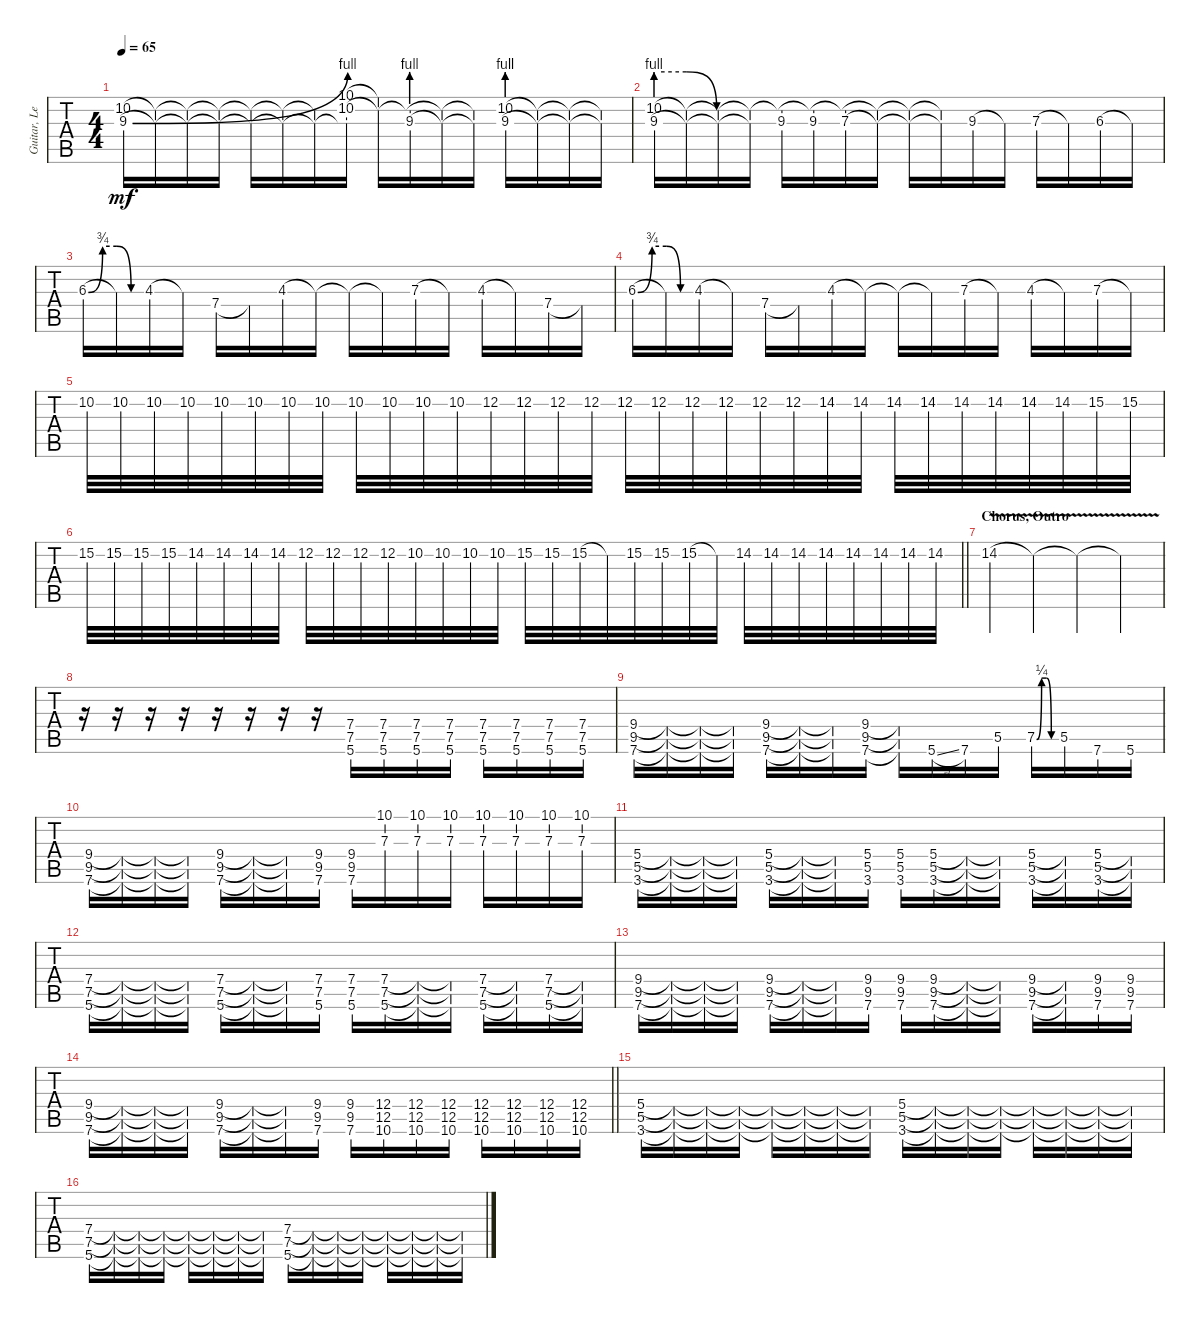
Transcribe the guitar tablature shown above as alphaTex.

\track ("Guitar, Lead" "Guitar, Le") {instrument overdrivenguitar}
\staff {tabs}
\tuning (E4 B3 G3 D3 A2 E2) {hide}
\ts (4 4)
\tempo 65
\clef g2
\ks c
(10.2 9.3{be (bend 0 0 60 4)}).16{dy mf} (10.2{t} 9.3{t}).16 (10.2{t} 9.3{t}).16 (10.2{t} 9.3{t}).16 (10.2{t} 9.3{t}).16 (10.2{t} 9.3{t}).16 (10.2{t} 9.3{t}).16 (10.1 10.2 9.3{be (prebend 0 4 60 4) t}).16 (10.1{t} 10.2{t}).16 (10.2{t} 9.3{be (prebend 0 4 60 4)}).16 (10.2{t} 9.3{t}).16 (10.2{t} 9.3{t}).16 (10.2 9.3{be (prebend 0 4 60 4)}).16 (10.2{t} 9.3{t}).16 (10.2{t} 9.3{t}).16 (10.2{t} 9.3{t}).16 |
(10.2 9.3{be (custom 0 4 15 4 30 0 60 0)}).16 (10.2{t} 9.3{t}).16 (10.2{t} 9.3{t}).16 (10.2{t} 9.3{t}).16 (10.2{t} 9.3).16 (10.2{t} 9.3).16 (10.2{t} 7.3).16 (10.2{t} 7.3{t}).16 (10.2{t} 7.3{t}).16 (10.2{t} 7.3{t}).16 9.3.16 9.3{t}.16 7.3.16 7.3{t}.16 6.3.16 6.3{t}.16 |
6.3{be (custom 0 0 15 3 30 3 45 0 60 0)}.16 6.3{t}.16 4.3.16 4.3{t}.16 7.4.16 7.4{t}.16 4.3.16 4.3{t}.16 4.3{t}.16 4.3{t}.16 7.3.16 7.3{t}.16 4.3.16 4.3{t}.16 7.4.16 7.4{t}.16 |
6.3{be (custom 0 0 15 3 30 3 45 0 60 0)}.16 6.3{t}.16 4.3.16 4.3{t}.16 7.4.16 7.4{t}.16 4.3.16 4.3{t}.16 4.3{t}.16 4.3{t}.16 7.3.16 7.3{t}.16 4.3.16 4.3{t}.16 7.3.16 7.3{t}.16 |
10.2.32 10.2.32 10.2.32 10.2.32 10.2.32 10.2.32 10.2.32 10.2.32 10.2.32 10.2.32 10.2.32 10.2.32 12.2.32 12.2.32 12.2.32 12.2.32 12.2.32 12.2.32 12.2.32 12.2.32 12.2.32 12.2.32 14.2.32 14.2.32 14.2.32 14.2.32 14.2.32 14.2.32 14.2.32 14.2.32 15.2.32 15.2.32 |
\barLineRight lightlight
15.2.32 15.2.32 15.2.32 15.2.32 14.2.32 14.2.32 14.2.32 14.2.32 12.2.32 12.2.32 12.2.32 12.2.32 10.2.32 10.2.32 10.2.32 10.2.32 15.2.32 15.2.32 15.2.32 15.2{t}.32 15.2.32 15.2.32 15.2.32 15.2{t}.32 14.2.32 14.2.32 14.2.32 14.2.32 14.2.32 14.2.32 14.2.32 14.2.32 |
\section ("" "Chorus, Outro")
14.2{v}.4 14.2{v t}.4 14.2{v t}.4 14.2{v t}.4 |
r.16 r.16 r.16 r.16 r.16 r.16 r.16 r.16 (7.4 7.5 5.6).16 (7.4 7.5 5.6).16 (7.4 7.5 5.6).16 (7.4 7.5 5.6).16 (7.4 7.5 5.6).16 (7.4 7.5 5.6).16 (7.4 7.5 5.6).16 (7.4 7.5 5.6).16 |
(9.4 9.5 7.6).16 (9.4{t} 9.5{t} 7.6{t}).16 (9.4{t} 9.5{t} 7.6{t}).16 (9.4{t} 9.5{t} 7.6{t}).16 (9.4 9.5 7.6).16 (9.4{t} 9.5{t} 7.6{t}).16 (9.4{t} 9.5{t} 7.6{t}).16 (9.4 9.5 7.6).16 (9.4{t} 9.5{t} 7.6{t}).16 5.6{sl}.16 7.6.16 5.5.16 7.5{be (custom 0 0 15 1 30 1 45 0 60 0)}.16 5.5.16 7.6.16 5.6.16 |
(9.4 9.5 7.6).16 (9.4{t} 9.5{t} 7.6{t}).16 (9.4{t} 9.5{t} 7.6{t}).16 (9.4{t} 9.5{t} 7.6{t}).16 (9.4 9.5 7.6).16 (9.4{t} 9.5{t} 7.6{t}).16 (9.4{t} 9.5{t} 7.6{t}).16 (9.4 9.5 7.6).16 (9.4 9.5 7.6).16 (10.1 7.3).16 (10.1 7.3).16 (10.1 7.3).16 (10.1 7.3).16 (10.1 7.3).16 (10.1 7.3).16 (10.1 7.3).16 |
(5.4 5.5 3.6).16 (5.4{t} 5.5{t} 3.6{t}).16 (5.4{t} 5.5{t} 3.6{t}).16 (5.4{t} 5.5{t} 3.6{t}).16 (5.4 5.5 3.6).16 (5.4{t} 5.5{t} 3.6{t}).16 (5.4{t} 5.5{t} 3.6{t}).16 (5.4 5.5 3.6).16 (5.4 5.5 3.6).16 (5.4 5.5 3.6).16 (5.4{t} 5.5{t} 3.6{t}).16 (5.4{t} 5.5{t} 3.6{t}).16 (5.4 5.5 3.6).16 (5.4{t} 5.5{t} 3.6{t}).16 (5.4 5.5 3.6).16 (5.4{t} 5.5{t} 3.6{t}).16 |
(7.4 7.5 5.6).16 (7.4{t} 7.5{t} 5.6{t}).16 (7.4{t} 7.5{t} 5.6{t}).16 (7.4{t} 7.5{t} 5.6{t}).16 (7.4 7.5 5.6).16 (7.4{t} 7.5{t} 5.6{t}).16 (7.4{t} 7.5{t} 5.6{t}).16 (7.4 7.5 5.6).16 (7.4 7.5 5.6).16 (7.4 7.5 5.6).16 (7.4{t} 7.5{t} 5.6{t}).16 (7.4{t} 7.5{t} 5.6{t}).16 (7.4 7.5 5.6).16 (7.4{t} 7.5{t} 5.6{t}).16 (7.4 7.5 5.6).16 (7.4{t} 7.5{t} 5.6{t}).16 |
(9.4 9.5 7.6).16 (9.4{t} 9.5{t} 7.6{t}).16 (9.4{t} 9.5{t} 7.6{t}).16 (9.4{t} 9.5{t} 7.6{t}).16 (9.4 9.5 7.6).16 (9.4{t} 9.5{t} 7.6{t}).16 (9.4{t} 9.5{t} 7.6{t}).16 (9.4 9.5 7.6).16 (9.4 9.5 7.6).16 (9.4 9.5 7.6).16 (9.4{t} 9.5{t} 7.6{t}).16 (9.4{t} 9.5{t} 7.6{t}).16 (9.4 9.5 7.6).16 (9.4{t} 9.5{t} 7.6{t}).16 (9.4 9.5 7.6).16 (9.4 9.5 7.6).16 |
\barLineRight lightlight
(9.4 9.5 7.6).16 (9.4{t} 9.5{t} 7.6{t}).16 (9.4{t} 9.5{t} 7.6{t}).16 (9.4{t} 9.5{t} 7.6{t}).16 (9.4 9.5 7.6).16 (9.4{t} 9.5{t} 7.6{t}).16 (9.4{t} 9.5{t} 7.6{t}).16 (9.4 9.5 7.6).16 (9.4 9.5 7.6).16 (12.4 12.5 10.6).16 (12.4 12.5 10.6).16 (12.4 12.5 10.6).16 (12.4 12.5 10.6).16 (12.4 12.5 10.6).16 (12.4 12.5 10.6).16 (12.4 12.5 10.6).16 |
(5.4 5.5 3.6).16 (5.4{t} 5.5{t} 3.6{t}).16 (5.4{t} 5.5{t} 3.6{t}).16 (5.4{t} 5.5{t} 3.6{t}).16 (5.4{t} 5.5{t} 3.6{t}).16 (5.4{t} 5.5{t} 3.6{t}).16 (5.4{t} 5.5{t} 3.6{t}).16 (5.4{t} 5.5{t} 3.6{t}).16 (5.4 5.5 3.6).16 (5.4{t} 5.5{t} 3.6{t}).16 (5.4{t} 5.5{t} 3.6{t}).16 (5.4{t} 5.5{t} 3.6{t}).16 (5.4{t} 5.5{t} 3.6{t}).16 (5.4{t} 5.5{t} 3.6{t}).16 (5.4{t} 5.5{t} 3.6{t}).16 (5.4{t} 5.5{t} 3.6{t}).16 |
(7.4 7.5 5.6).16 (7.4{t} 7.5{t} 5.6{t}).16 (7.4{t} 7.5{t} 5.6{t}).16 (7.4{t} 7.5{t} 5.6{t}).16 (7.4{t} 7.5{t} 5.6{t}).16 (7.4{t} 7.5{t} 5.6{t}).16 (7.4{t} 7.5{t} 5.6{t}).16 (7.4{t} 7.5{t} 5.6{t}).16 (7.4 7.5 5.6).16 (7.4{t} 7.5{t} 5.6{t}).16 (7.4{t} 7.5{t} 5.6{t}).16 (7.4{t} 7.5{t} 5.6{t}).16 (7.4{t} 7.5{t} 5.6{t}).16 (7.4{t} 7.5{t} 5.6{t}).16 (7.4{t} 7.5{t} 5.6{t}).16 (7.4{t} 7.5{t} 5.6{t}).16
